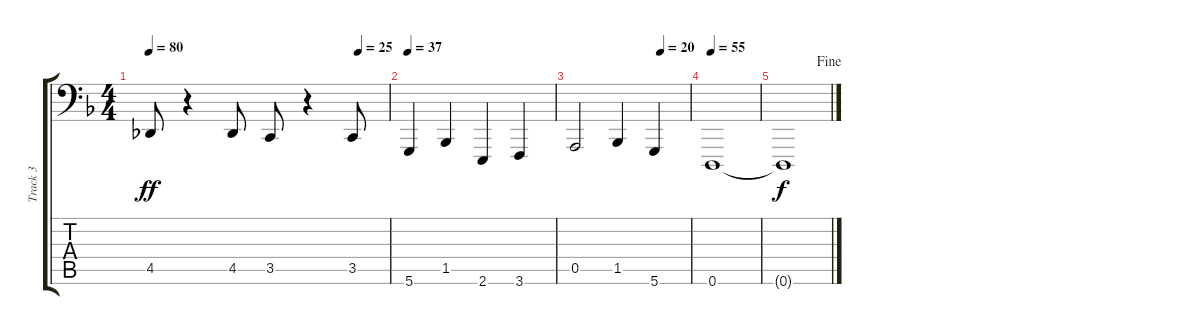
\track ("Track 3" "Track 3") {instrument churchorgan}
\staff {score tabs}
\tuning (E3 B2 G2 D2 A1 D1) {hide}
\ts (4 4)
\tempo 80
\tempo (25 0.875)
\clef f4
\ks dminor
4.5.8{dy ff} r.4 4.5.8 3.5.8 r.4 3.5.8 |
\tempo 37
5.6.4 1.5.4 2.6.4 3.6.4 |
\tempo (20 0.75)
0.5.2 1.5.4 5.6.4 |
\tempo 55
0.6.1 |
\jump fine
0.6{t}.1{dy f}
